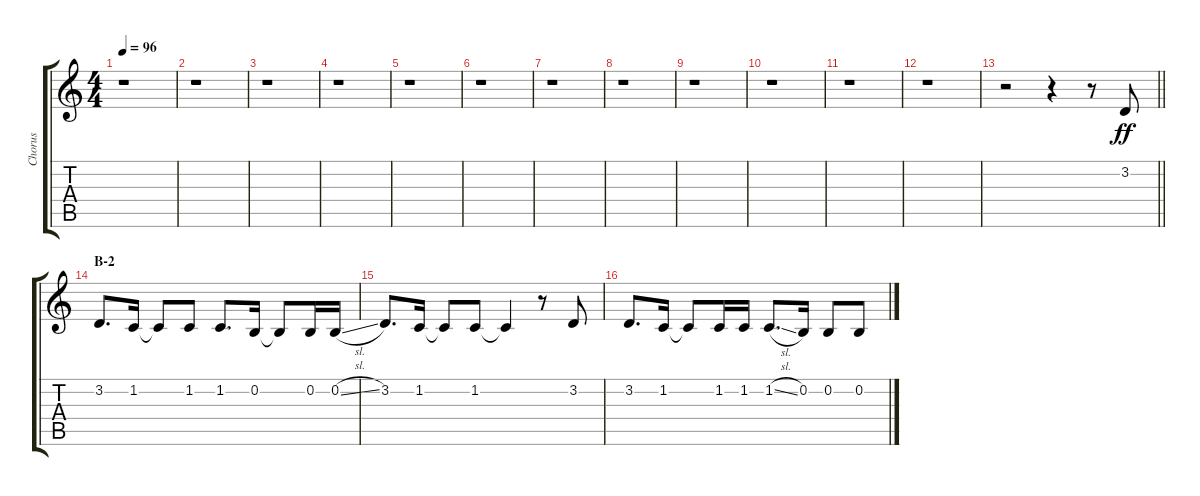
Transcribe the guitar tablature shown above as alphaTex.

\track ("Chorus" "Chorus") {instrument voiceoohs}
\staff {score tabs}
\tuning (E4 B3 G3 D3 A2 E2) {hide}
\ts (4 4)
\tempo 96
\clef g2
\ks c
r.1{dy ff} |
r.1 |
r.1 |
r.1 |
r.1 |
r.1 |
r.1 |
r.1 |
r.1 |
r.1 |
r.1 |
r.1 |
\barLineRight lightlight
r.2 r.4 r.8 3.2.8 |
\section ("" "B-2")
3.2.8{d} 1.2.16 1.2{t}.8 1.2.8 1.2.8{d} 0.2.16 0.2{t}.8 0.2.16 0.2{sl}.16 |
3.2.8{d} 1.2.16 1.2{t}.8 1.2.8 1.2{t}.4 r.8 3.2.8 |
3.2.8{d} 1.2.16 1.2{t}.8 1.2.16 1.2.16 1.2{sl}.8{d} 0.2.16 0.2.8 0.2.8
